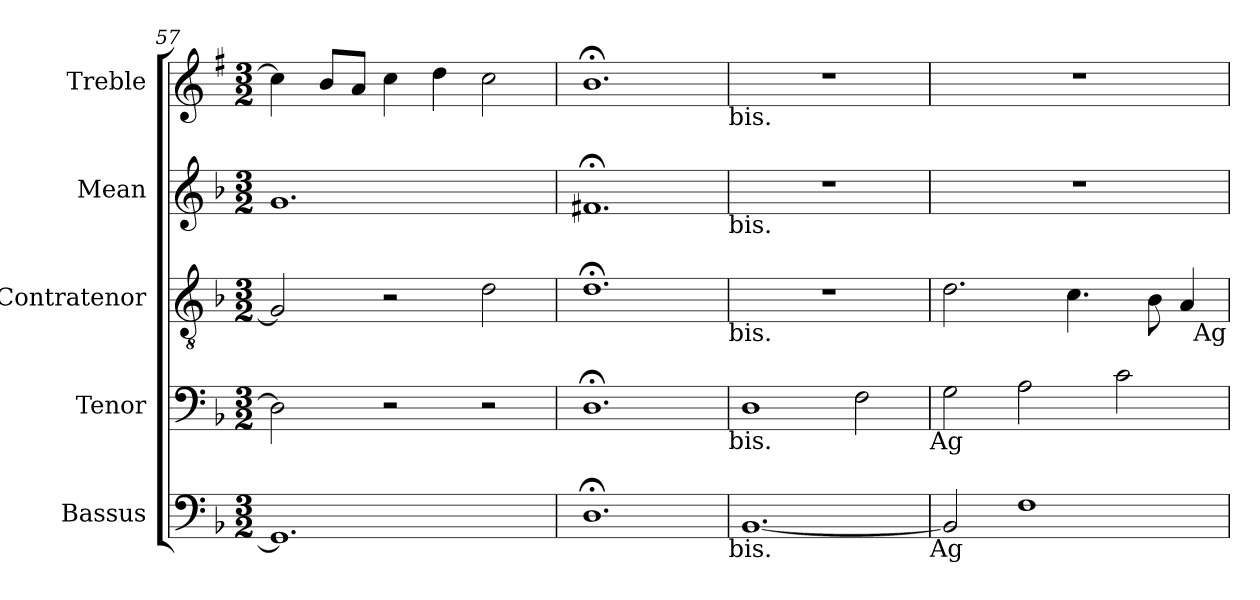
**kern	**kern	**kern	**kern	**kern
*part5	*part4	*part3	*part2	*part1
*staff5	*staff4	*staff3	*staff2	*staff1
*I"Bassus	*I"Tenor	*I"Contratenor	*I"Mean	*I"Treble
*I'B.	*I'T.	*I'Ct.	*I'M.	*I'Tr.
*clefF4	*clefF4	*clefGv2	*clefG2	*clefG2
*ITrd7c12	*	*	*	*ITrd1c2
*k[b-]	*k[b-]	*k[b-]	*k[b-]	*k[b-]
*F:	*F:	*F:	*F:	*F:
*M3/2	*M3/2	*M3/2	*M3/2	*M3/2
=57	=57	=57	=57	=57
1.GGG]	2D\]	2G/]	1.g	4b-\]
.	.	.	.	8a/L
.	.	.	.	8g/J
.	2r	2r	.	4b-\
.	.	.	.	4cc\
.	2r	2d\	.	2b-\
=58	=58	=58	=58	=58
1.DD;<	1.D;<	1.d;<	1.f#X;	1.a;
!	!	!	!	!LO:TX:b:t=bis.
!	!	!	!LO:TX:b:t=bis.	!
!	!	!LO:TX:b:t=bis.	!	!
!	!LO:TX:b:t=bis.	!	!	!
!LO:TX:b:t=bis.	!	!	!	!
!!LO:LB:g=z
=59	=59	=59	=59	=59
!	!	!LO:N:vis=1	!	!
[<1.BBB-	1D	1.r	1.r	1.r
.	2F\	.	.	.
!	!LO:TX:b:t=Ag	!	!	!
!LO:TX:b:t=Ag	!	!	!	!
=60	=60	=60	=60	=60
2BBB-/]	2G\	2.d\	1.r	1.r
1FF	2A\	.	.	.
.	.	4.c\	.	.
.	2c\	.	.	.
.	.	8B-\	.	.
.	.	4A/	.	.
!	!	!LO:TX:b:t=Ag	!	!
=	=	=	=	=
*-	*-	*-	*-	*-
